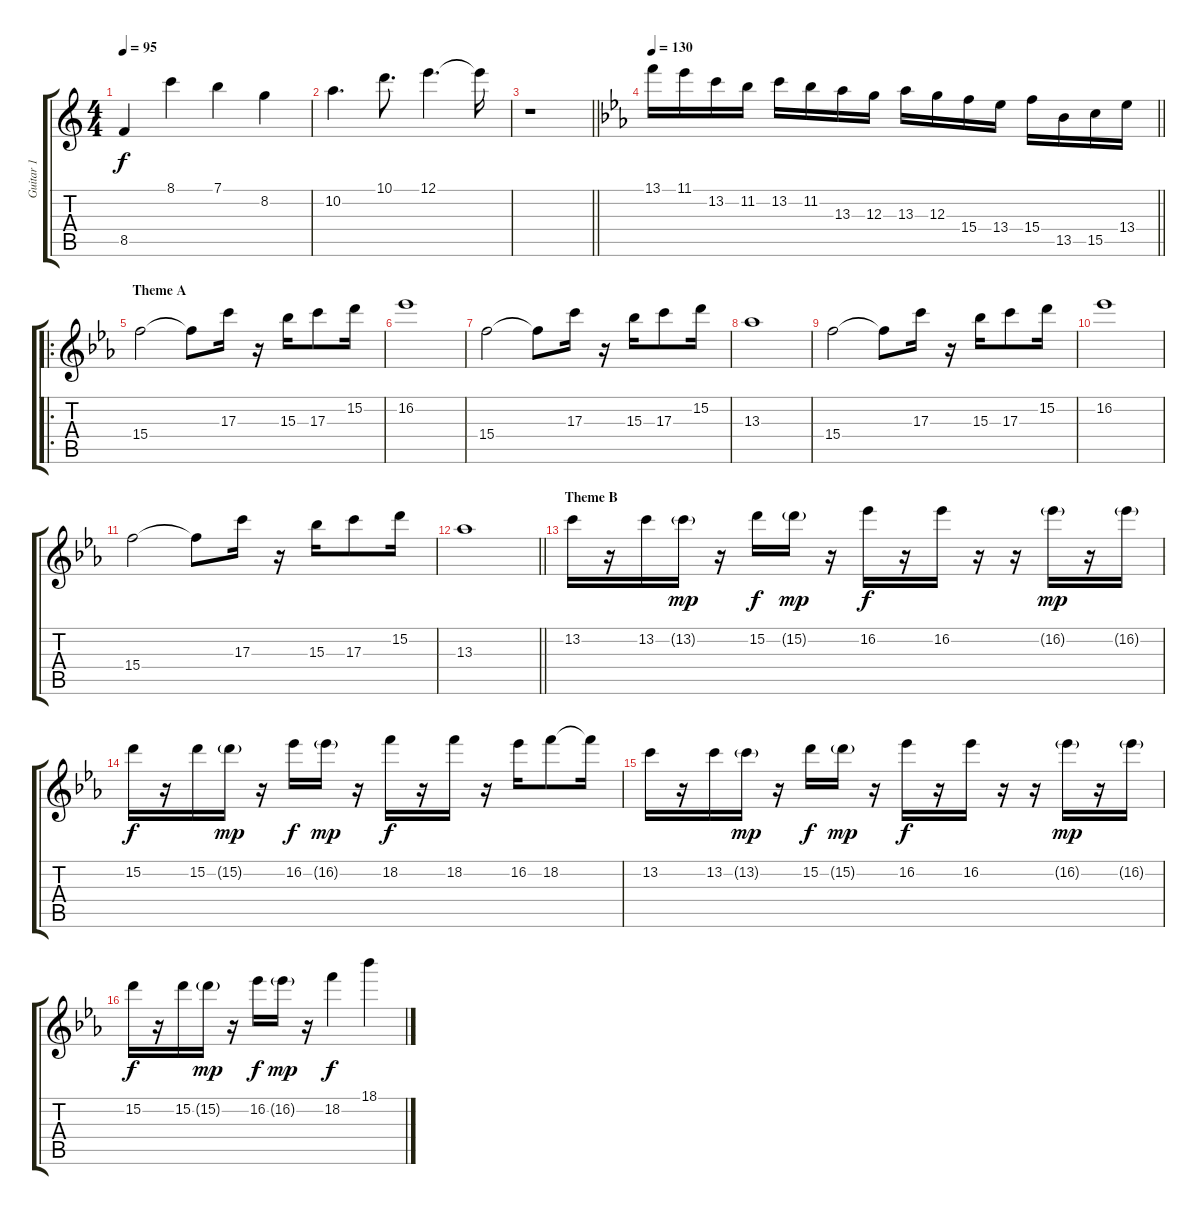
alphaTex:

\track ("Guitar 1" "Guitar 1") {instrument distortionguitar}
\staff {score tabs}
\tuning (E4 B3 G3 D3 A2 E2) {hide}
\ts (4 4)
\tempo 95
\clef g2
\ks c
8.5.4{dy f instrument distortionguitar} 8.1.4 7.1.4 8.2.4 |
10.2.4{d} 10.1.8{d} 12.1.4{d} 12.1{t}.16 |
\barLineRight lightlight
r.1 |
\tempo 150
\tempo 130
\barLineRight lightlight
\ks eb
13.1.16 11.1.16 13.2.16 11.2.16 13.2.16 11.2.16 13.3.16 12.3.16 13.3.16 12.3.16 15.4.16 13.4.16 15.4.16 13.5.16 15.5.16 13.4.16 |
\ro
\section ("" "Theme A")
15.4.2 15.4{t}.8 17.3.16 r.16 15.3.16 17.3.8 15.2.16 |
16.2.1 |
15.4.2 15.4{t}.8 17.3.16 r.16 15.3.16 17.3.8 15.2.16 |
13.3.1 |
15.4.2 15.4{t}.8 17.3.16 r.16 15.3.16 17.3.8 15.2.16 |
16.2.1 |
15.4.2 15.4{t}.8 17.3.16 r.16 15.3.16 17.3.8 15.2.16 |
\barLineRight lightlight
13.3.1 |
\section ("" "Theme B")
13.2.16 r.16 13.2.16 13.2{g}.16{dy mp} r.16 15.2.16{dy f} 15.2{g}.16{dy mp} r.16 16.2.16{dy f} r.16 16.2.16 r.16 r.16 16.2{g}.16{dy mp} r.16 16.2{g}.16 |
15.2.16{dy f} r.16 15.2.16 15.2{g}.16{dy mp} r.16 16.2.16{dy f} 16.2{g}.16{dy mp} r.16 18.2.16{dy f} r.16 18.2.16 r.16 16.2.16 18.2.8 18.2{t}.16 |
13.2.16 r.16 13.2.16 13.2{g}.16{dy mp} r.16 15.2.16{dy f} 15.2{g}.16{dy mp} r.16 16.2.16{dy f} r.16 16.2.16 r.16 r.16 16.2{g}.16{dy mp} r.16 16.2{g}.16 |
15.2.16{dy f} r.16 15.2.16 15.2{g}.16{dy mp} r.16 16.2.16{dy f} 16.2{g}.16{dy mp} r.16 18.2.4{dy f} 18.1.4
